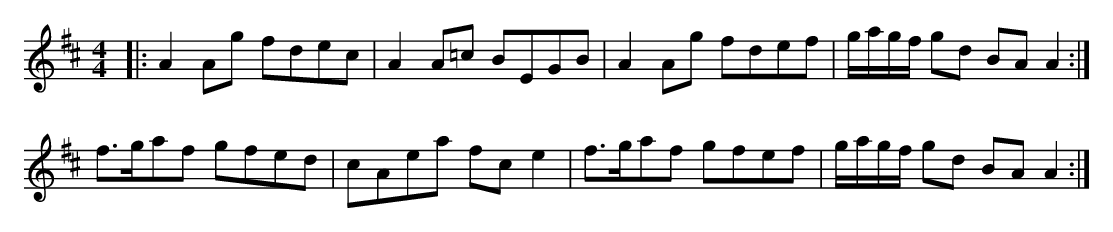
X:1
M:4/4
K:D
|:A2Ag fdec|A2A=c BEGB|A2Ag fdef|g/a/g/f/ gd BAA2:|
f>gaf gfed|cAea fce2|f>gaf gfef|g/a/g/f/ gd BAA2:|
